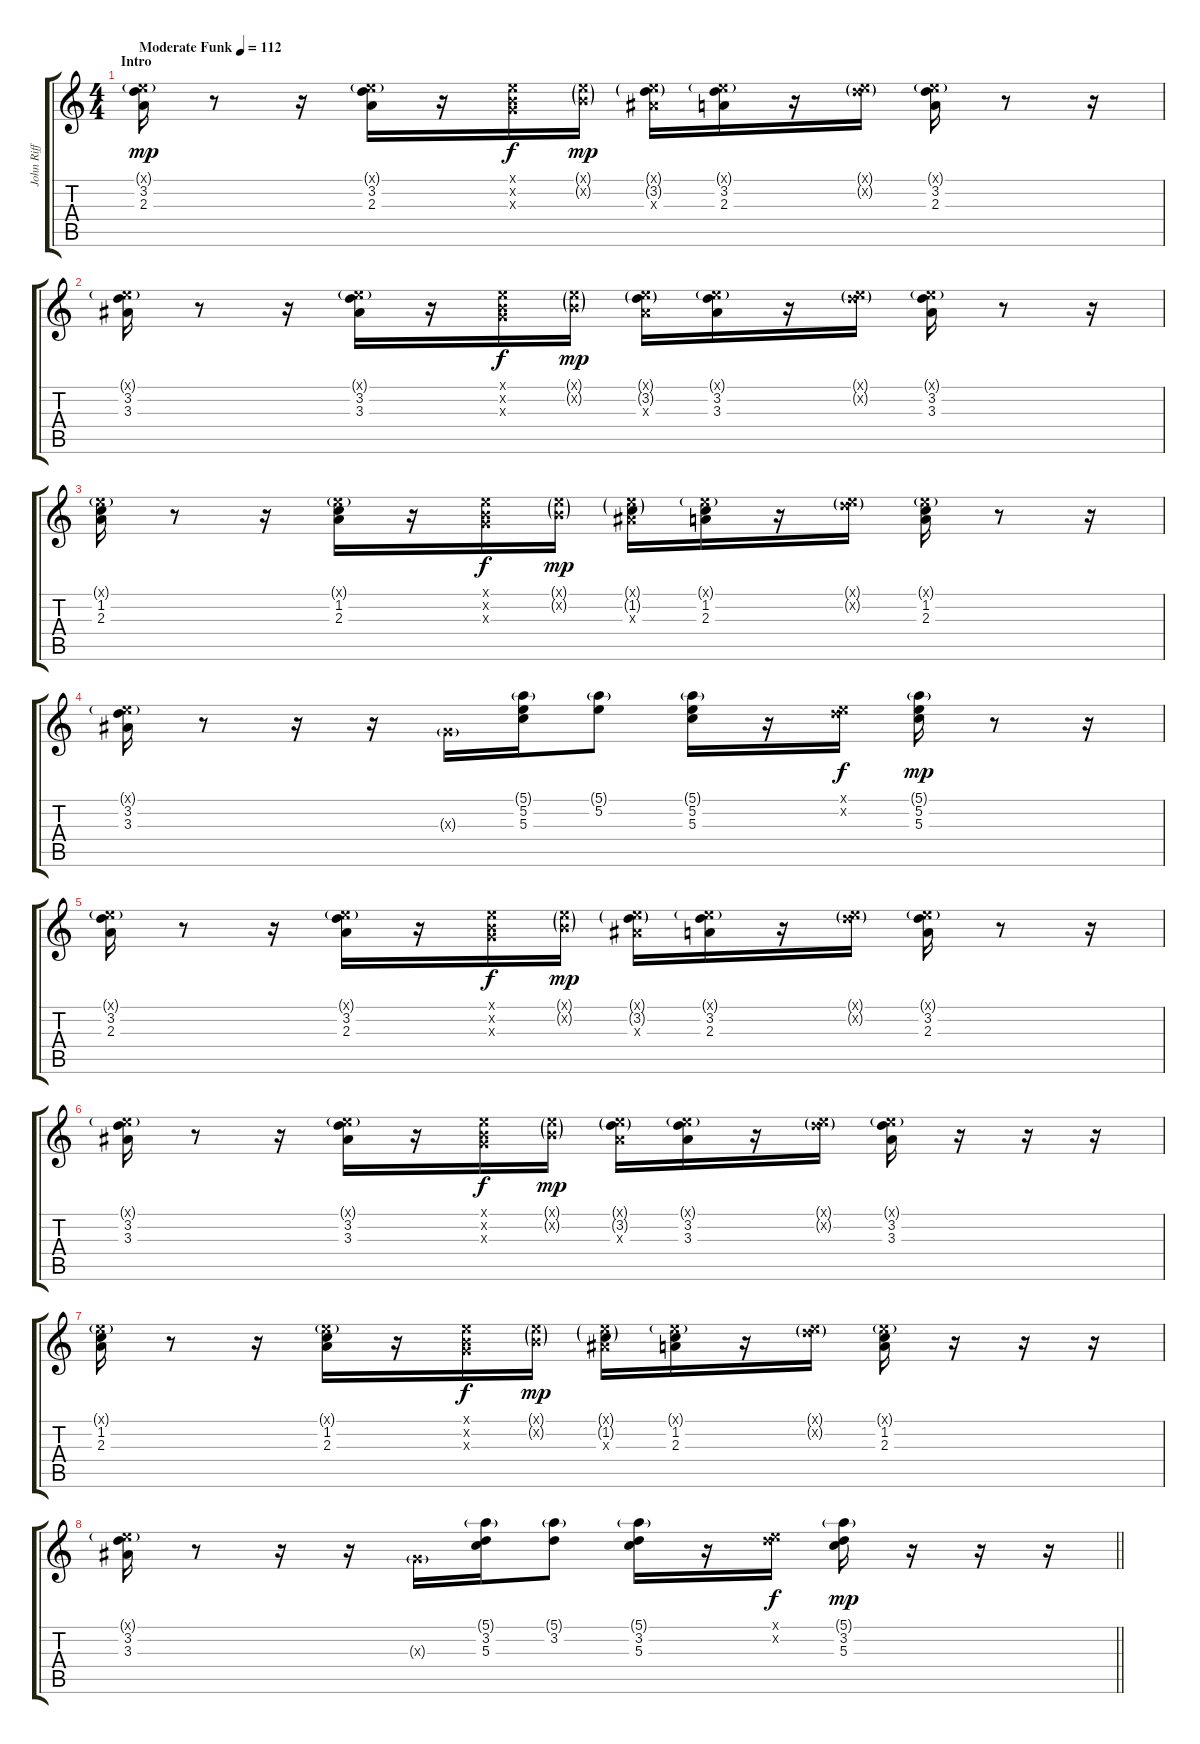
\track ("John Riff Guitar" "John Riff ") {instrument electricguitarclean}
\staff {score tabs}
\tuning (E4 B3 G3 D3 A2 E2) {hide}
\ts (4 4)
\section ("" "Intro")
\tempo (112 "Moderate Funk")
\clef g2
\ks c
(0.1{g x} 3.2 2.3).16{dy mp instrument electricguitarclean} r.8 r.16 (0.1{g x} 3.2 2.3).16 r.16 (0.1{x} 0.2{x} 0.3{x}).16{dy f} (0.1{g x} 0.2{g x}).16{dy mp} (0.1{g x} 3.2{g} 3.3{x}).16 (0.1{g x} 3.2 2.3).16 r.16 (0.1{g x} 3.2{g x}).16 (0.1{g x} 3.2 2.3).16 r.8 r.16 |
(0.1{g x} 3.2 3.3).16 r.8 r.16 (0.1{g x} 3.2 3.3).16 r.16 (0.1{x} 0.2{x} 0.3{x}).16{dy f} (0.1{g x} 0.2{g x}).16{dy mp} (0.1{g x} 3.2{g} 3.3{x}).16 (0.1{g x} 3.2 3.3).16 r.16 (0.1{g x} 3.2{g x}).16 (0.1{g x} 3.2 3.3).16 r.8 r.16 |
(0.1{g x} 1.2 2.3).16 r.8 r.16 (0.1{g x} 1.2 2.3).16 r.16 (0.1{x} 0.2{x} 0.3{x}).16{dy f} (0.1{g x} 0.2{g x}).16{dy mp} (0.1{g x} 1.2{g} 3.3{x}).16 (0.1{g x} 1.2 2.3).16 r.16 (0.1{g x} 3.2{g x}).16 (0.1{g x} 1.2 2.3).16 r.8 r.16 |
(0.1{g x} 3.2 3.3).16 r.8 r.16 r.16 0.3{g x}.16 (5.1{g} 5.2 5.3).16 (5.1{g} 5.2).8 (5.1{g} 5.2 5.3).16 r.16 (0.1{x} 3.2{x}).16{dy f} (5.1{g} 5.2 5.3).16{dy mp} r.8 r.16 |
(0.1{g x} 3.2 2.3).16 r.8 r.16 (0.1{g x} 3.2 2.3).16 r.16 (0.1{x} 0.2{x} 0.3{x}).16{dy f} (0.1{g x} 0.2{g x}).16{dy mp} (0.1{g x} 3.2{g} 3.3{x}).16 (0.1{g x} 3.2 2.3).16 r.16 (0.1{g x} 3.2{g x}).16 (0.1{g x} 3.2 2.3).16 r.8 r.16 |
(0.1{g x} 3.2 3.3).16 r.8 r.16 (0.1{g x} 3.2 3.3).16 r.16 (0.1{x} 0.2{x} 0.3{x}).16{dy f} (0.1{g x} 0.2{g x}).16{dy mp} (0.1{g x} 3.2{g} 3.3{x}).16 (0.1{g x} 3.2 3.3).16 r.16 (0.1{g x} 3.2{g x}).16 (0.1{g x} 3.2 3.3).16 r.16 r.16 r.16 |
(0.1{g x} 1.2 2.3).16 r.8 r.16 (0.1{g x} 1.2 2.3).16 r.16 (0.1{x} 0.2{x} 0.3{x}).16{dy f} (0.1{g x} 0.2{g x}).16{dy mp} (0.1{g x} 1.2{g} 3.3{x}).16 (0.1{g x} 1.2 2.3).16 r.16 (0.1{g x} 3.2{g x}).16 (0.1{g x} 1.2 2.3).16 r.16 r.16 r.16 |
\barLineRight lightlight
(0.1{g x} 3.2 3.3).16 r.8 r.16 r.16 0.3{g x}.16 (5.1{g} 3.2 5.3).16 (5.1{g} 3.2).8 (5.1{g} 3.2 5.3).16 r.16 (0.1{x} 3.2{x}).16{dy f} (5.1{g} 3.2 5.3).16{dy mp} r.16 r.16 r.16
